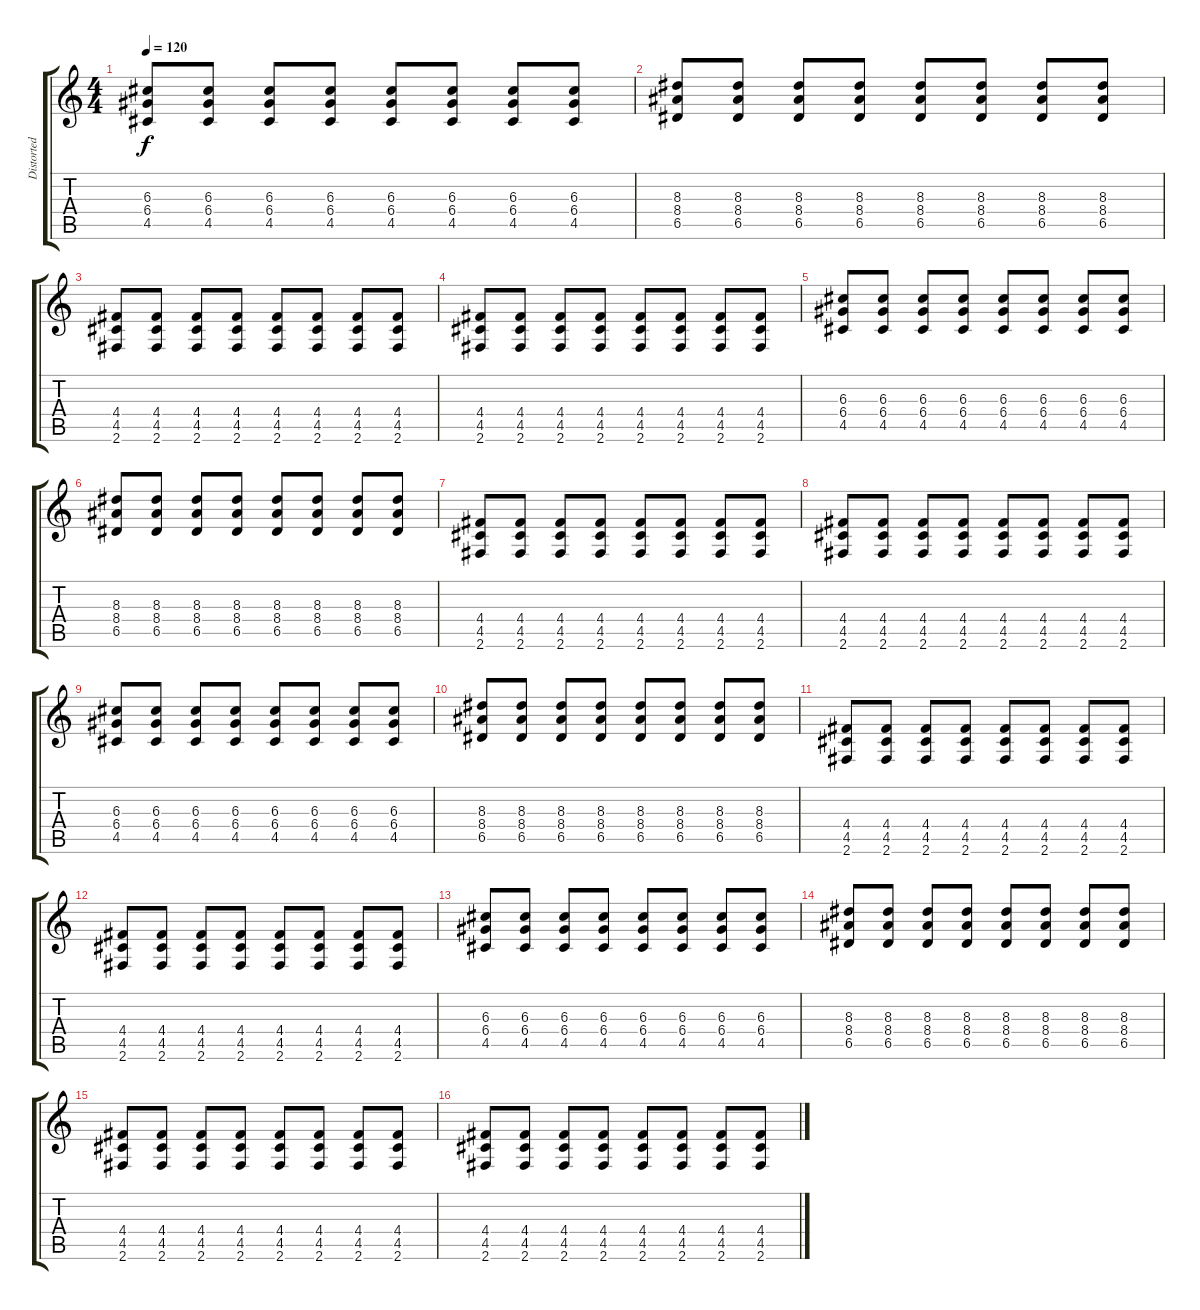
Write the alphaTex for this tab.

\track ("Distorted Guitar" "Distorted ") {instrument distortionguitar}
\staff {score tabs}
\tuning (E4 B3 G3 D3 A2 E2) {hide}
\ts (4 4)
\tempo 120
\clef g2
\ks c
(6.3 6.4 4.5).8{dy f} (6.3 6.4 4.5).8 (6.3 6.4 4.5).8 (6.3 6.4 4.5).8 (6.3 6.4 4.5).8 (6.3 6.4 4.5).8 (6.3 6.4 4.5).8 (6.3 6.4 4.5).8 |
(8.3 8.4 6.5).8 (8.3 8.4 6.5).8 (8.3 8.4 6.5).8 (8.3 8.4 6.5).8 (8.3 8.4 6.5).8 (8.3 8.4 6.5).8 (8.3 8.4 6.5).8 (8.3 8.4 6.5).8 |
(4.4 4.5 2.6).8 (4.4 4.5 2.6).8 (4.4 4.5 2.6).8 (4.4 4.5 2.6).8 (4.4 4.5 2.6).8 (4.4 4.5 2.6).8 (4.4 4.5 2.6).8 (4.4 4.5 2.6).8 |
(4.4 4.5 2.6).8 (4.4 4.5 2.6).8 (4.4 4.5 2.6).8 (4.4 4.5 2.6).8 (4.4 4.5 2.6).8 (4.4 4.5 2.6).8 (4.4 4.5 2.6).8 (4.4 4.5 2.6).8 |
(6.3 6.4 4.5).8 (6.3 6.4 4.5).8 (6.3 6.4 4.5).8 (6.3 6.4 4.5).8 (6.3 6.4 4.5).8 (6.3 6.4 4.5).8 (6.3 6.4 4.5).8 (6.3 6.4 4.5).8 |
(8.3 8.4 6.5).8 (8.3 8.4 6.5).8 (8.3 8.4 6.5).8 (8.3 8.4 6.5).8 (8.3 8.4 6.5).8 (8.3 8.4 6.5).8 (8.3 8.4 6.5).8 (8.3 8.4 6.5).8 |
(4.4 4.5 2.6).8 (4.4 4.5 2.6).8 (4.4 4.5 2.6).8 (4.4 4.5 2.6).8 (4.4 4.5 2.6).8 (4.4 4.5 2.6).8 (4.4 4.5 2.6).8 (4.4 4.5 2.6).8 |
(4.4 4.5 2.6).8 (4.4 4.5 2.6).8 (4.4 4.5 2.6).8 (4.4 4.5 2.6).8 (4.4 4.5 2.6).8 (4.4 4.5 2.6).8 (4.4 4.5 2.6).8 (4.4 4.5 2.6).8 |
(6.3 6.4 4.5).8 (6.3 6.4 4.5).8 (6.3 6.4 4.5).8 (6.3 6.4 4.5).8 (6.3 6.4 4.5).8 (6.3 6.4 4.5).8 (6.3 6.4 4.5).8 (6.3 6.4 4.5).8 |
(8.3 8.4 6.5).8 (8.3 8.4 6.5).8 (8.3 8.4 6.5).8 (8.3 8.4 6.5).8 (8.3 8.4 6.5).8 (8.3 8.4 6.5).8 (8.3 8.4 6.5).8 (8.3 8.4 6.5).8 |
(4.4 4.5 2.6).8 (4.4 4.5 2.6).8 (4.4 4.5 2.6).8 (4.4 4.5 2.6).8 (4.4 4.5 2.6).8 (4.4 4.5 2.6).8 (4.4 4.5 2.6).8 (4.4 4.5 2.6).8 |
(4.4 4.5 2.6).8 (4.4 4.5 2.6).8 (4.4 4.5 2.6).8 (4.4 4.5 2.6).8 (4.4 4.5 2.6).8 (4.4 4.5 2.6).8 (4.4 4.5 2.6).8 (4.4 4.5 2.6).8 |
(6.3 6.4 4.5).8 (6.3 6.4 4.5).8 (6.3 6.4 4.5).8 (6.3 6.4 4.5).8 (6.3 6.4 4.5).8 (6.3 6.4 4.5).8 (6.3 6.4 4.5).8 (6.3 6.4 4.5).8 |
(8.3 8.4 6.5).8 (8.3 8.4 6.5).8 (8.3 8.4 6.5).8 (8.3 8.4 6.5).8 (8.3 8.4 6.5).8 (8.3 8.4 6.5).8 (8.3 8.4 6.5).8 (8.3 8.4 6.5).8 |
(4.4 4.5 2.6).8 (4.4 4.5 2.6).8 (4.4 4.5 2.6).8 (4.4 4.5 2.6).8 (4.4 4.5 2.6).8 (4.4 4.5 2.6).8 (4.4 4.5 2.6).8 (4.4 4.5 2.6).8 |
(4.4 4.5 2.6).8 (4.4 4.5 2.6).8 (4.4 4.5 2.6).8 (4.4 4.5 2.6).8 (4.4 4.5 2.6).8 (4.4 4.5 2.6).8 (4.4 4.5 2.6).8 (4.4 4.5 2.6).8
